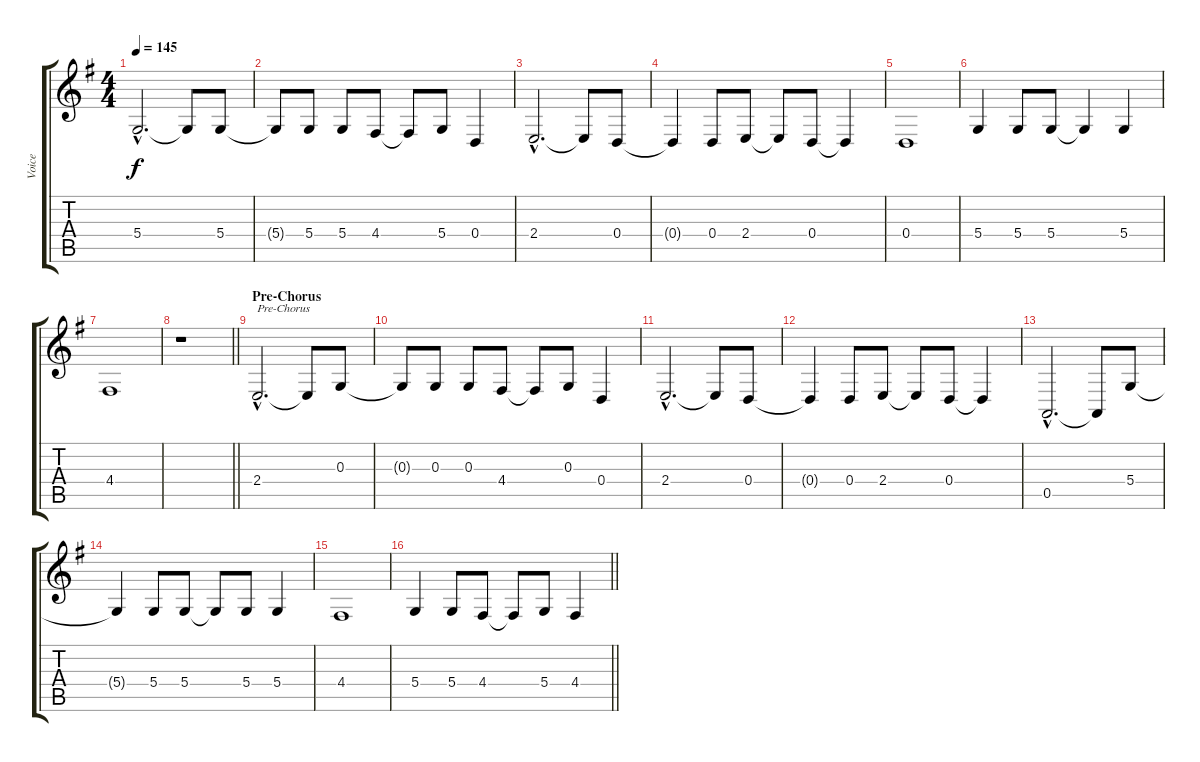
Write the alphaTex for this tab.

\track ("Voice" "Voice") {instrument oboe}
\staff {score tabs}
\tuning (E4 B3 G3 D3 A2 E2) {hide}
\ts (4 4)
\tempo 145
\clef g2
\ks g
5.4{hac}.2{d dy f} 5.4{t}.8 5.4.8 |
5.4{t}.8 5.4.8 5.4.8 4.4.8 4.4{t}.8 5.4.8 0.4.4 |
2.4{hac}.2{d} 2.4{t}.8 0.4.8 |
0.4{t}.4 0.4.8 2.4.8 2.4{t}.8 0.4.8 0.4{t}.4 |
0.4.1 |
5.4.4 5.4.8 5.4.8 5.4{t}.4 5.4.4 |
4.4.1 |
\barLineRight lightlight
r.1 |
\section ("" "Pre-Chorus")
2.4{hac}.2{d txt "Pre-Chorus"} 2.4{t}.8 0.3.8 |
0.3{t}.8 0.3.8 0.3.8 4.4.8 4.4{t}.8 0.3.8 0.4.4 |
2.4{hac}.2{d} 2.4{t}.8 0.4.8 |
0.4{t}.4 0.4.8 2.4.8 2.4{t}.8 0.4.8 0.4{t}.4 |
0.5{hac}.2{d} 0.5{t}.8 5.4.8 |
5.4{t}.4 5.4.8 5.4.8 5.4{t}.8 5.4.8 5.4.4 |
4.4.1 |
\barLineRight lightlight
5.4.4 5.4.8 4.4.8 4.4{t}.8 5.4.8 4.4.4
